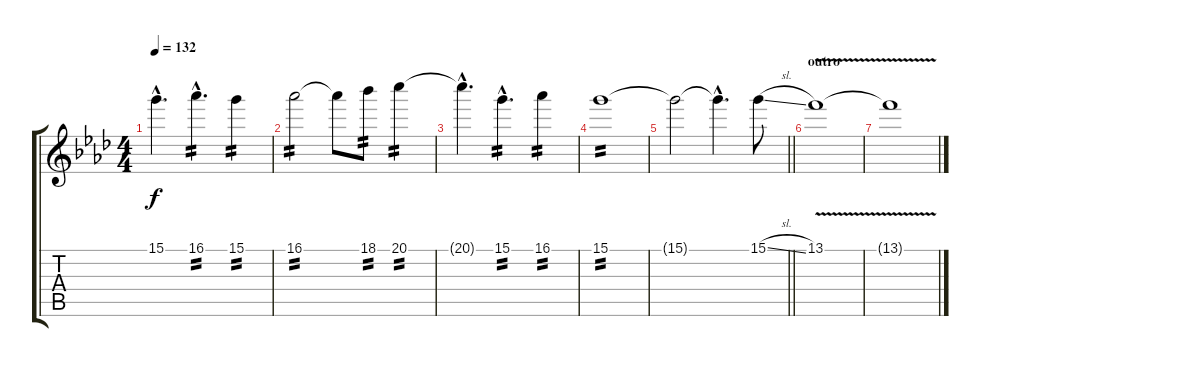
\track "" {instrument electricguitarmuted}
\staff {score tabs}
\tuning (E4 B3 G3 D3 A2 D2) {hide}
\ts (4 4)
\tempo 132
\clef g2
\ks fminor
15.1{hac t}.4{d dy f} 16.1{hac}.4{d tp 2} 15.1.4{tp 2} |
16.1.2{tp 2} 16.1{t}.8 18.1.8{tp 2} 20.1.4{tp 2} |
20.1{hac t}.4{d} 15.1{hac}.4{d tp 2} 16.1.4{tp 2} |
15.1.1{tp 2} |
\barLineRight lightlight
15.1{t}.2 15.1{hac t}.4{d} 15.1{sl}.8 |
\section ("" "outro")
13.1{v}.1{volume 0} |
13.1{t}.1
